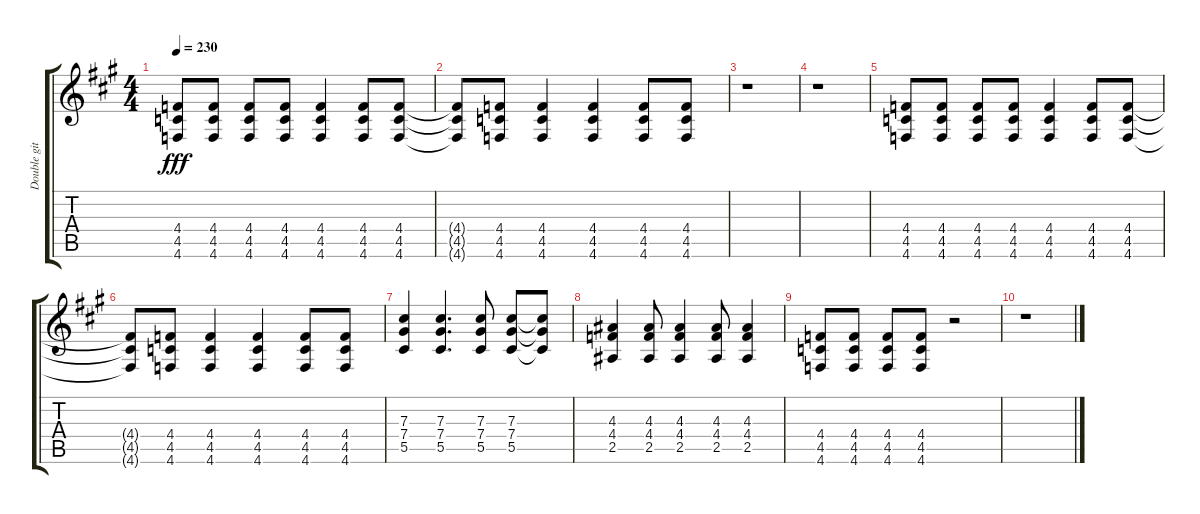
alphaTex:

\track ("Double git.1" "Double git") {instrument distortionguitar}
\staff {score tabs}
\tuning (Eb4 Bb3 Gb3 Db3 Ab2 Db2) {hide}
\ts (4 4)
\tempo 230
\clef g2
\ks a
(4.4 4.5 4.6).8{dy fff} (4.4 4.5 4.6).8 (4.4 4.5 4.6).8 (4.4 4.5 4.6).8 (4.4 4.5 4.6).4 (4.4 4.5 4.6).8 (4.4 4.5 4.6).8 |
(4.4{t} 4.5{t} 4.6{t}).8 (4.4 4.5 4.6).8 (4.4 4.5 4.6).4 (4.4 4.5 4.6).4 (4.4 4.5 4.6).8 (4.4 4.5 4.6).8 |
r.1 |
r.1 |
(4.4 4.5 4.6).8 (4.4 4.5 4.6).8 (4.4 4.5 4.6).8 (4.4 4.5 4.6).8 (4.4 4.5 4.6).4 (4.4 4.5 4.6).8 (4.4 4.5 4.6).8 |
(4.4{t} 4.5{t} 4.6{t}).8 (4.4 4.5 4.6).8 (4.4 4.5 4.6).4 (4.4 4.5 4.6).4 (4.4 4.5 4.6).8 (4.4 4.5 4.6).8 |
(7.3 7.4 5.5).4 (7.3 7.4 5.5).4{d} (7.3 7.4 5.5).8 (7.3 7.4 5.5).8 (7.3{t} 7.4{t} 5.5{t}).8 |
(4.3 4.4 2.5).4 (4.3 4.4 2.5).8 (4.3 4.4 2.5).4 (4.3 4.4 2.5).8 (4.3 4.4 2.5).4 |
(4.4 4.5 4.6).8 (4.4 4.5 4.6).8 (4.4 4.5 4.6).8 (4.4 4.5 4.6).8 r.2 |
r.1
